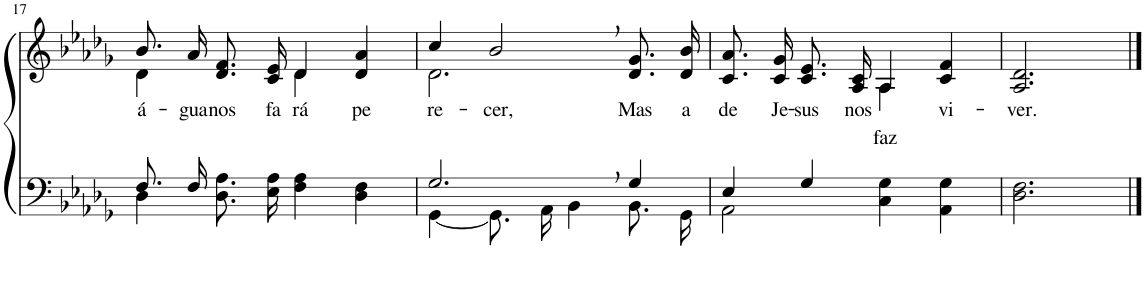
**kern	**kern	**text
*part2	*part1	*part1
*staff2	*staff1	*staff1
*I"Parte III e IV	*I"Parte I e II	*
!!LO:PB:g=z
*clefF4	*clefG2	*
*Trd-1c-2	*Trd-1c-2	*
*k[b-e-a-d-g-]	*k[b-e-a-d-g-]	*
*M4/4	*M4/4	*
=17	=17	=17
*^	*^	*
!	!	!	!	!LO:LY:b
8.F/L	4D-\	8.b-/L	4d-\	á-
!	!	!	!	!LO:LY:b
16F/Jk	.	16a-/Jk	.	-gua
!	!	!	!	!LO:LY:b
4ryy	8.D-\ 8.A-\L	8.d-/ 8.f/L	4ryy	nos
!	!	!	!	!LO:LY:b
.	16E-\ 16A-\Jk	16c/ 16e-/Jk	.	fa-
!	!	!	!	!LO:LY:b
2ryy	4F\ 4A-\	4d-/	4d-\	rá
!	!	!	!	!LO:LY:b
.	4D-\ 4F\	4d-/ 4a-/	4ryy	pe-
=18	=18	=18	=18	=18
!	!	!	!	!LO:LY:b
2.G-,/	[4GG-\	4cc/	2.d-\	-re-
!	!	!	!	!LO:LY:b
.	8.GG-\L]	2b-,/	.	-cer,
.	16AA-\Jk	.	.	.
.	4BB-\	.	.	.
!	!	!	!	!LO:LY:b
4G-/	8.BB-\L	8.d-/ 8.g-/L	4ryy	Mas
!	!	!	!	!LO:LY:b
.	16GG-\Jk	16d-/ 16b-/Jk	.	a
=19	=19	=19	=19	=19
!	!	!	!	!LO:LY:b
4E-/	2AA-\	8.c/ 8.a-/L	2ryy	de
!	!	!	!	!LO:LY:b
.	.	16c/ 16g-/Jk	.	Je-
!	!	!	!	!LO:LY:b
4G-/	.	8.c/ 8.e-/L	.	-sus
!	!	!	!	!LO:LY:b
.	.	16A-/ 16c/Jk	.	nos
!	!	!	!	!LO:LY:b
2ryy	4C\ 4G-\	4A-/	4A-\	faz
!	!	!	!	!LO:LY:b
.	4AA-\ 4G-\	4c/ 4f/	4ryy	vi-
=20	=20	=20	=20	=20
!	!	!	!	!LO:LY:b
*v	*v	*	*	*
*	*v	*v	*
2.D-\ 2.F\	2.A-/ 2.d-/	-ver.
==	==	==
*-	*-	*-
